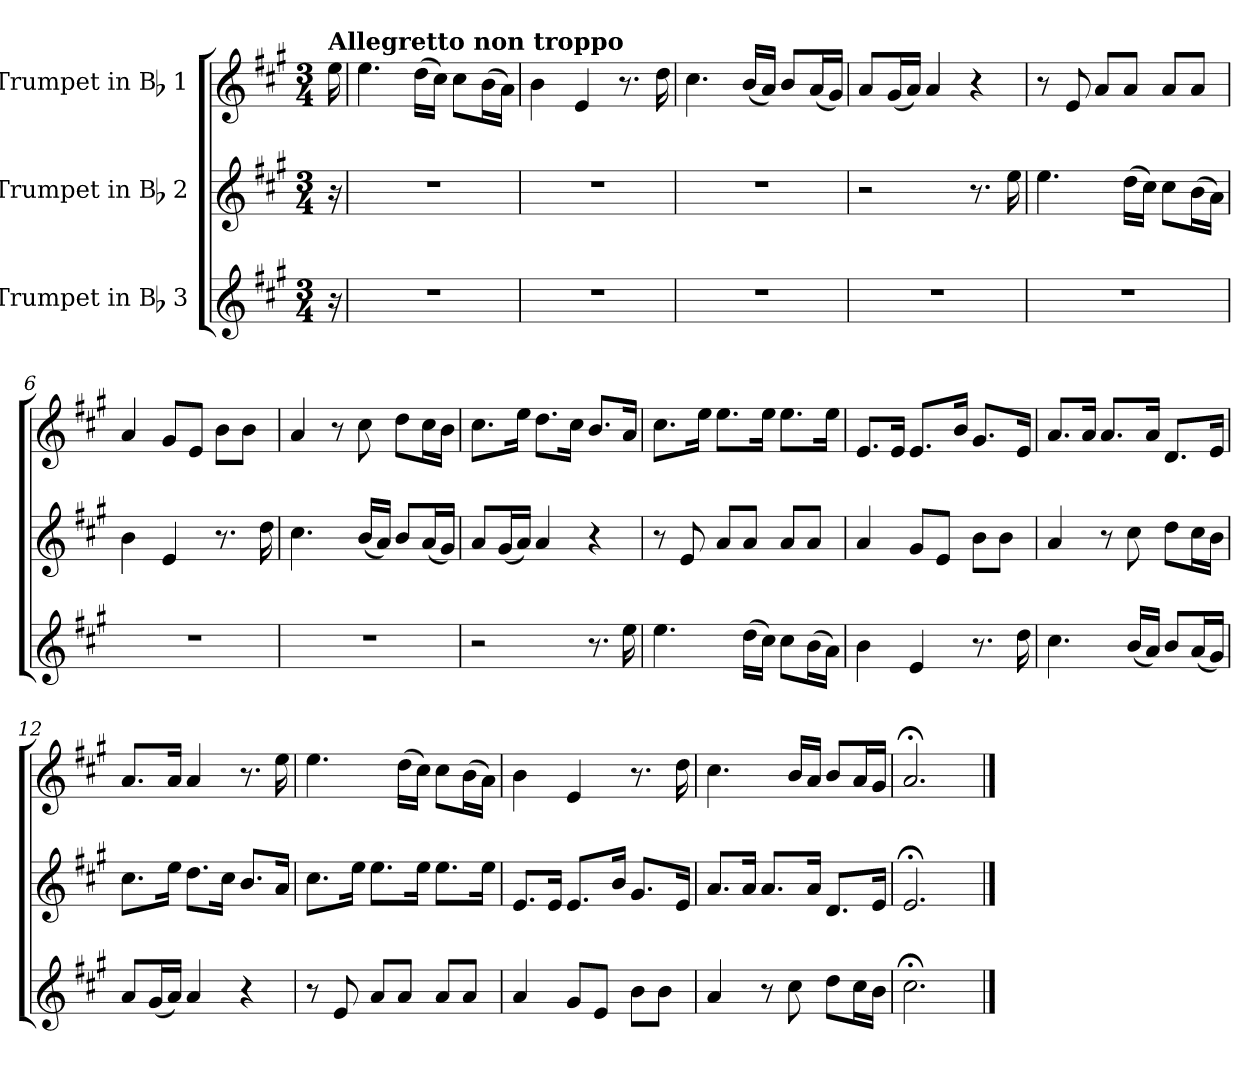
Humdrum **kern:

**kern	**kern	**kern
*part3	*part2	*part1
*staff3	*staff2	*staff1
*I"Trumpet in Bb 3	*I"Trumpet in Bb 2	*I"Trumpet in Bb 1
*clefG2	*clefG2	*clefG2
*ITrd1c2	*ITrd1c2	*ITrd1c2
*k[f#]	*k[f#]	*k[f#]
*G:	*G:	*G:
*M3/4	*M3/4	*M3/4
*MM80	*MM80	*MM80
=	=	=
!	!	!LO:TX:a:B:t=Allegretto  non troppo
16r	16r	16dd\
=1	=1	=1
2.r	2.r	4.dd\
.	.	(>16cc\LL
.	.	16b\JJ)
.	.	8b\L
.	.	(>16a\L
.	.	16g\JJ)
=2	=2	=2
2.r	2.r	4a\
.	.	4d/
.	.	8.r
.	.	16cc\
=3	=3	=3
2.r	2.r	4.b\
.	.	(<16a/LL
.	.	16g/JJ)
.	.	8a/L
.	.	(<16g/L
.	.	16f#/JJ)
=4	=4	=4
2.r	2r	8g/L
.	.	(<16f#/L
.	.	16g/JJ)
.	.	4g/
.	8.r	4r
.	16dd\	.
=5	=5	=5
2.r	4.dd\	8r
.	.	8d/
.	.	8g/L
.	(>16cc\LL	8g/J
.	16b\JJ)	.
.	8b\L	8g/L
.	(>16a\L	8g/J
.	16g\JJ)	.
!!LO:LB:g=z
=6	=6	=6
2.r	4a\	4g/
.	4d/	8f#/L
.	.	8d/J
.	8.r	8a\L
.	.	8a\J
.	16cc\	.
=7	=7	=7
2.r	4.b\	4g/
.	.	8r
.	(<16a/LL	8b\
.	16g/JJ)	.
.	8a/L	8cc\L
.	(<16g/L	16b\L
.	16f#/JJ)	16a\JJ
=8	=8	=8
2r	8g/L	8.b\L
.	(<16f#/L	.
.	16g/JJ)	16dd\Jk
.	4g/	8.cc\L
.	.	16b\Jk
8.r	4r	8.a/L
16dd\	.	16g/Jk
=9	=9	=9
4.dd\	8r	8.b\L
.	8d/	.
.	.	16dd\Jk
.	8g/L	8.dd\L
(>16cc\LL	8g/J	.
16b\JJ)	.	16dd\Jk
8b\L	8g/L	8.dd\L
(>16a\L	8g/J	.
16g\JJ)	.	16dd\Jk
=10	=10	=10
4a\	4g/	8.d/L
.	.	16d/Jk
4d/	8f#/L	8.d/L
.	8d/J	.
.	.	16a/Jk
8.r	8a\L	8.f#/L
.	8a\J	.
16cc\	.	16d/Jk
=11	=11	=11
4.b\	4g/	8.g/L
.	.	16g/Jk
.	8r	8.g/L
(<16a/LL	8b\	.
16g/JJ)	.	16g/Jk
8a/L	8cc\L	8.c/L
(<16g/L	16b\L	.
16f#/JJ)	16a\JJ	16d/Jk
!!LO:LB:g=z
=12	=12	=12
8g/L	8.b\L	8.g/L
(<16f#/L	.	.
16g/JJ)	16dd\Jk	16g/Jk
4g/	8.cc\L	4g/
.	16b\Jk	.
4r	8.a/L	8.r
.	16g/Jk	16dd\
=13	=13	=13
8r	8.b\L	4.dd\
8d/	.	.
.	16dd\Jk	.
8g/L	8.dd\L	.
8g/J	.	(>16cc\LL
.	16dd\Jk	16b\JJ)
8g/L	8.dd\L	8b\L
8g/J	.	(>16a\L
.	16dd\Jk	16g\JJ)
=14	=14	=14
4g/	8.d/L	4a\
.	16d/Jk	.
8f#/L	8.d/L	4d/
8d/J	.	.
.	16a/Jk	.
8a\L	8.f#/L	8.r
8a\J	.	.
.	16d/Jk	16cc\
=15	=15	=15
4g/	8.g/L	4.b\
.	16g/Jk	.
8r	8.g/L	.
8b\	.	16a/LL
.	16g/Jk	16g/JJ
8cc\L	8.c/L	8a/L
16b\L	.	16g/L
16a\JJ	16d/Jk	16f#/JJ
=16	=16	=16
2.b;<\	2.d;</	2.g;</
==	==	==
*-	*-	*-
